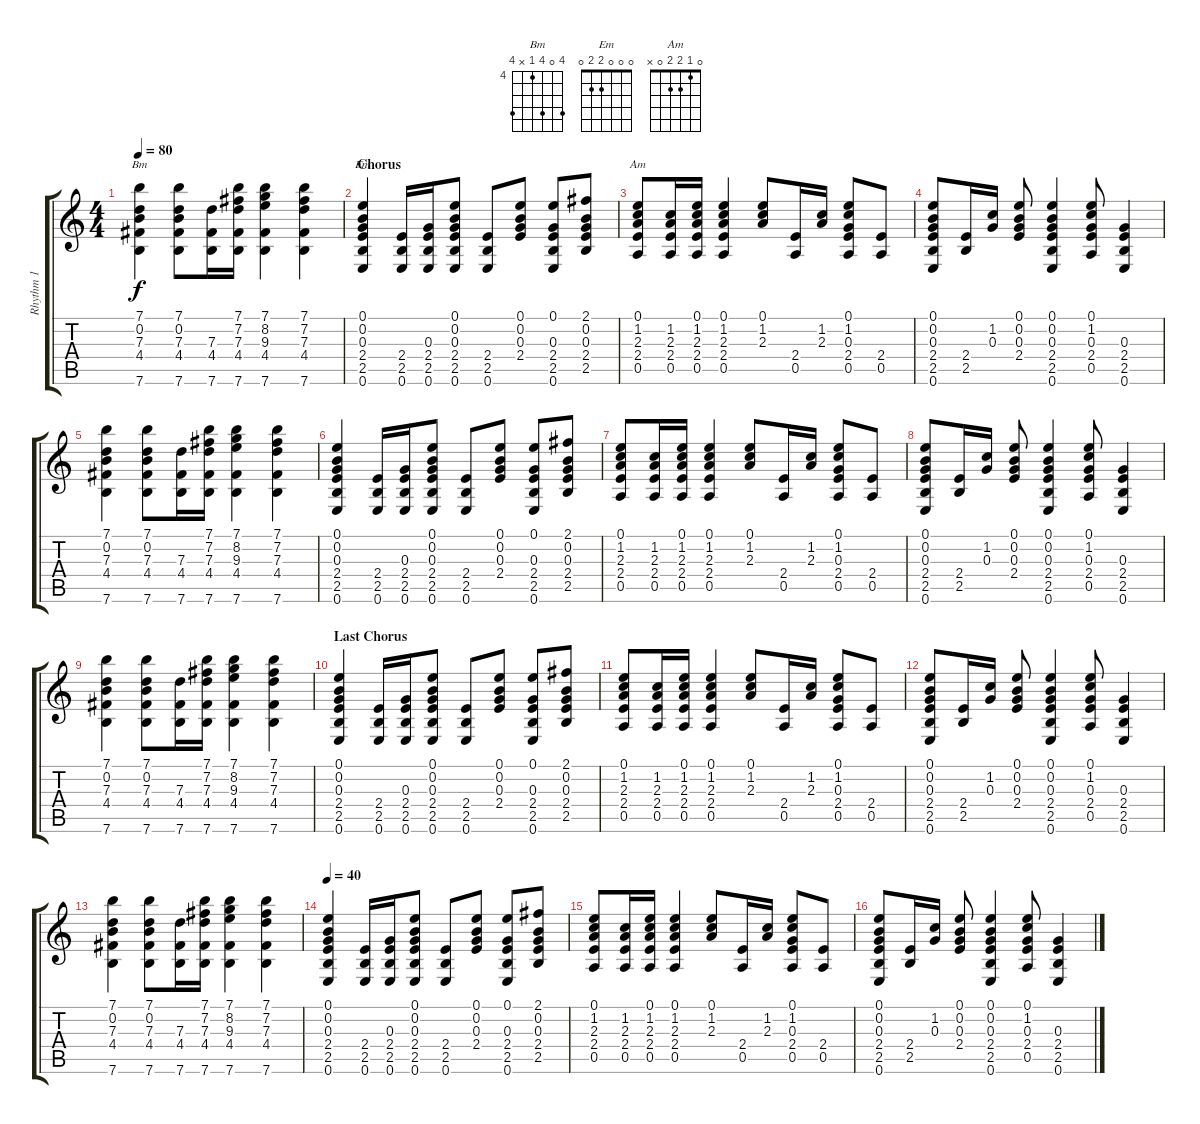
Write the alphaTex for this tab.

\track ("Rhythm 1" "Rhythm 1") {instrument acousticguitarnylon}
\staff {score tabs}
\tuning (E4 B3 G3 D3 A2 E2) {hide}
\chord ("Bm" 7 0 7 4 x 7) {firstfret 4}
\chord ("Em" 0 0 0 2 2 0)
\chord ("Am" 0 1 2 2 0 x)
\ts (4 4)
\tempo 80
\clef g2
\ks c
(7.1 0.2 7.3 4.4 7.6).4{ch "Bm" dy f} (7.1 0.2 7.3 4.4 7.6).8 (7.3 4.4 7.6).16 (7.1 7.2 7.3 4.4 7.6).16 (7.1 8.2 9.3 4.4 7.6).4 (7.1 7.2 7.3 4.4 7.6).4 |
\section ("" "Chorus")
(0.1 0.2 0.3 2.4 2.5 0.6).4{ch "Em"} (2.4 2.5 0.6).16 (0.3 2.4 2.5 0.6).16 (0.1 0.2 0.3 2.4 2.5 0.6).8 (2.4 2.5 0.6).8 (0.1 0.2 0.3 2.4).8 (0.1 0.3 2.4 2.5 0.6).8 (2.1 0.2 0.3 2.4 2.5).8 |
(0.1 1.2 2.3 2.4 0.5).8{ch "Am"} (1.2 2.3 2.4 0.5).16 (0.1 1.2 2.3 2.4 0.5).16 (0.1 1.2 2.3 2.4 0.5).4 (0.1 1.2 2.3).8 (2.4 0.5).16 (1.2 2.3).16 (0.1 1.2 0.3 2.4 0.5).8 (2.4 0.5).8 |
(0.1 0.2 0.3 2.4 2.5 0.6).8 (2.4 2.5).16 (1.2 0.3).16 (0.1 0.2 0.3 2.4).8 (0.1 0.2 0.3 2.4 2.5 0.6).4 (0.1 1.2 0.3 2.4 0.5).8 (0.3 2.4 2.5 0.6).4 |
(7.1 0.2 7.3 4.4 7.6).4 (7.1 0.2 7.3 4.4 7.6).8 (7.3 4.4 7.6).16 (7.1 7.2 7.3 4.4 7.6).16 (7.1 8.2 9.3 4.4 7.6).4 (7.1 7.2 7.3 4.4 7.6).4 |
(0.1 0.2 0.3 2.4 2.5 0.6).4 (2.4 2.5 0.6).16 (0.3 2.4 2.5 0.6).16 (0.1 0.2 0.3 2.4 2.5 0.6).8 (2.4 2.5 0.6).8 (0.1 0.2 0.3 2.4).8 (0.1 0.3 2.4 2.5 0.6).8 (2.1 0.2 0.3 2.4 2.5).8 |
(0.1 1.2 2.3 2.4 0.5).8 (1.2 2.3 2.4 0.5).16 (0.1 1.2 2.3 2.4 0.5).16 (0.1 1.2 2.3 2.4 0.5).4 (0.1 1.2 2.3).8 (2.4 0.5).16 (1.2 2.3).16 (0.1 1.2 0.3 2.4 0.5).8 (2.4 0.5).8 |
(0.1 0.2 0.3 2.4 2.5 0.6).8 (2.4 2.5).16 (1.2 0.3).16 (0.1 0.2 0.3 2.4).8 (0.1 0.2 0.3 2.4 2.5 0.6).4 (0.1 1.2 0.3 2.4 0.5).8 (0.3 2.4 2.5 0.6).4 |
(7.1 0.2 7.3 4.4 7.6).4 (7.1 0.2 7.3 4.4 7.6).8 (7.3 4.4 7.6).16 (7.1 7.2 7.3 4.4 7.6).16 (7.1 8.2 9.3 4.4 7.6).4 (7.1 7.2 7.3 4.4 7.6).4 |
\section ("" "Last Chorus")
(0.1 0.2 0.3 2.4 2.5 0.6).4 (2.4 2.5 0.6).16 (0.3 2.4 2.5 0.6).16 (0.1 0.2 0.3 2.4 2.5 0.6).8 (2.4 2.5 0.6).8 (0.1 0.2 0.3 2.4).8 (0.1 0.3 2.4 2.5 0.6).8 (2.1 0.2 0.3 2.4 2.5).8 |
(0.1 1.2 2.3 2.4 0.5).8 (1.2 2.3 2.4 0.5).16 (0.1 1.2 2.3 2.4 0.5).16 (0.1 1.2 2.3 2.4 0.5).4 (0.1 1.2 2.3).8 (2.4 0.5).16 (1.2 2.3).16 (0.1 1.2 0.3 2.4 0.5).8 (2.4 0.5).8 |
(0.1 0.2 0.3 2.4 2.5 0.6).8 (2.4 2.5).16 (1.2 0.3).16 (0.1 0.2 0.3 2.4).8 (0.1 0.2 0.3 2.4 2.5 0.6).4 (0.1 1.2 0.3 2.4 0.5).8 (0.3 2.4 2.5 0.6).4 |
(7.1 0.2 7.3 4.4 7.6).4 (7.1 0.2 7.3 4.4 7.6).8 (7.3 4.4 7.6).16 (7.1 7.2 7.3 4.4 7.6).16 (7.1 8.2 9.3 4.4 7.6).4 (7.1 7.2 7.3 4.4 7.6).4 |
\tempo 40
(0.1 0.2 0.3 2.4 2.5 0.6).4 (2.4 2.5 0.6).16 (0.3 2.4 2.5 0.6).16 (0.1 0.2 0.3 2.4 2.5 0.6).8 (2.4 2.5 0.6).8 (0.1 0.2 0.3 2.4).8 (0.1 0.3 2.4 2.5 0.6).8 (2.1 0.2 0.3 2.4 2.5).8 |
(0.1 1.2 2.3 2.4 0.5).8 (1.2 2.3 2.4 0.5).16 (0.1 1.2 2.3 2.4 0.5).16 (0.1 1.2 2.3 2.4 0.5).4 (0.1 1.2 2.3).8 (2.4 0.5).16 (1.2 2.3).16 (0.1 1.2 0.3 2.4 0.5).8 (2.4 0.5).8 |
(0.1 0.2 0.3 2.4 2.5 0.6).8 (2.4 2.5).16 (1.2 0.3).16 (0.1 0.2 0.3 2.4).8 (0.1 0.2 0.3 2.4 2.5 0.6).4 (0.1 1.2 0.3 2.4 0.5).8 (0.3 2.4 2.5 0.6).4
